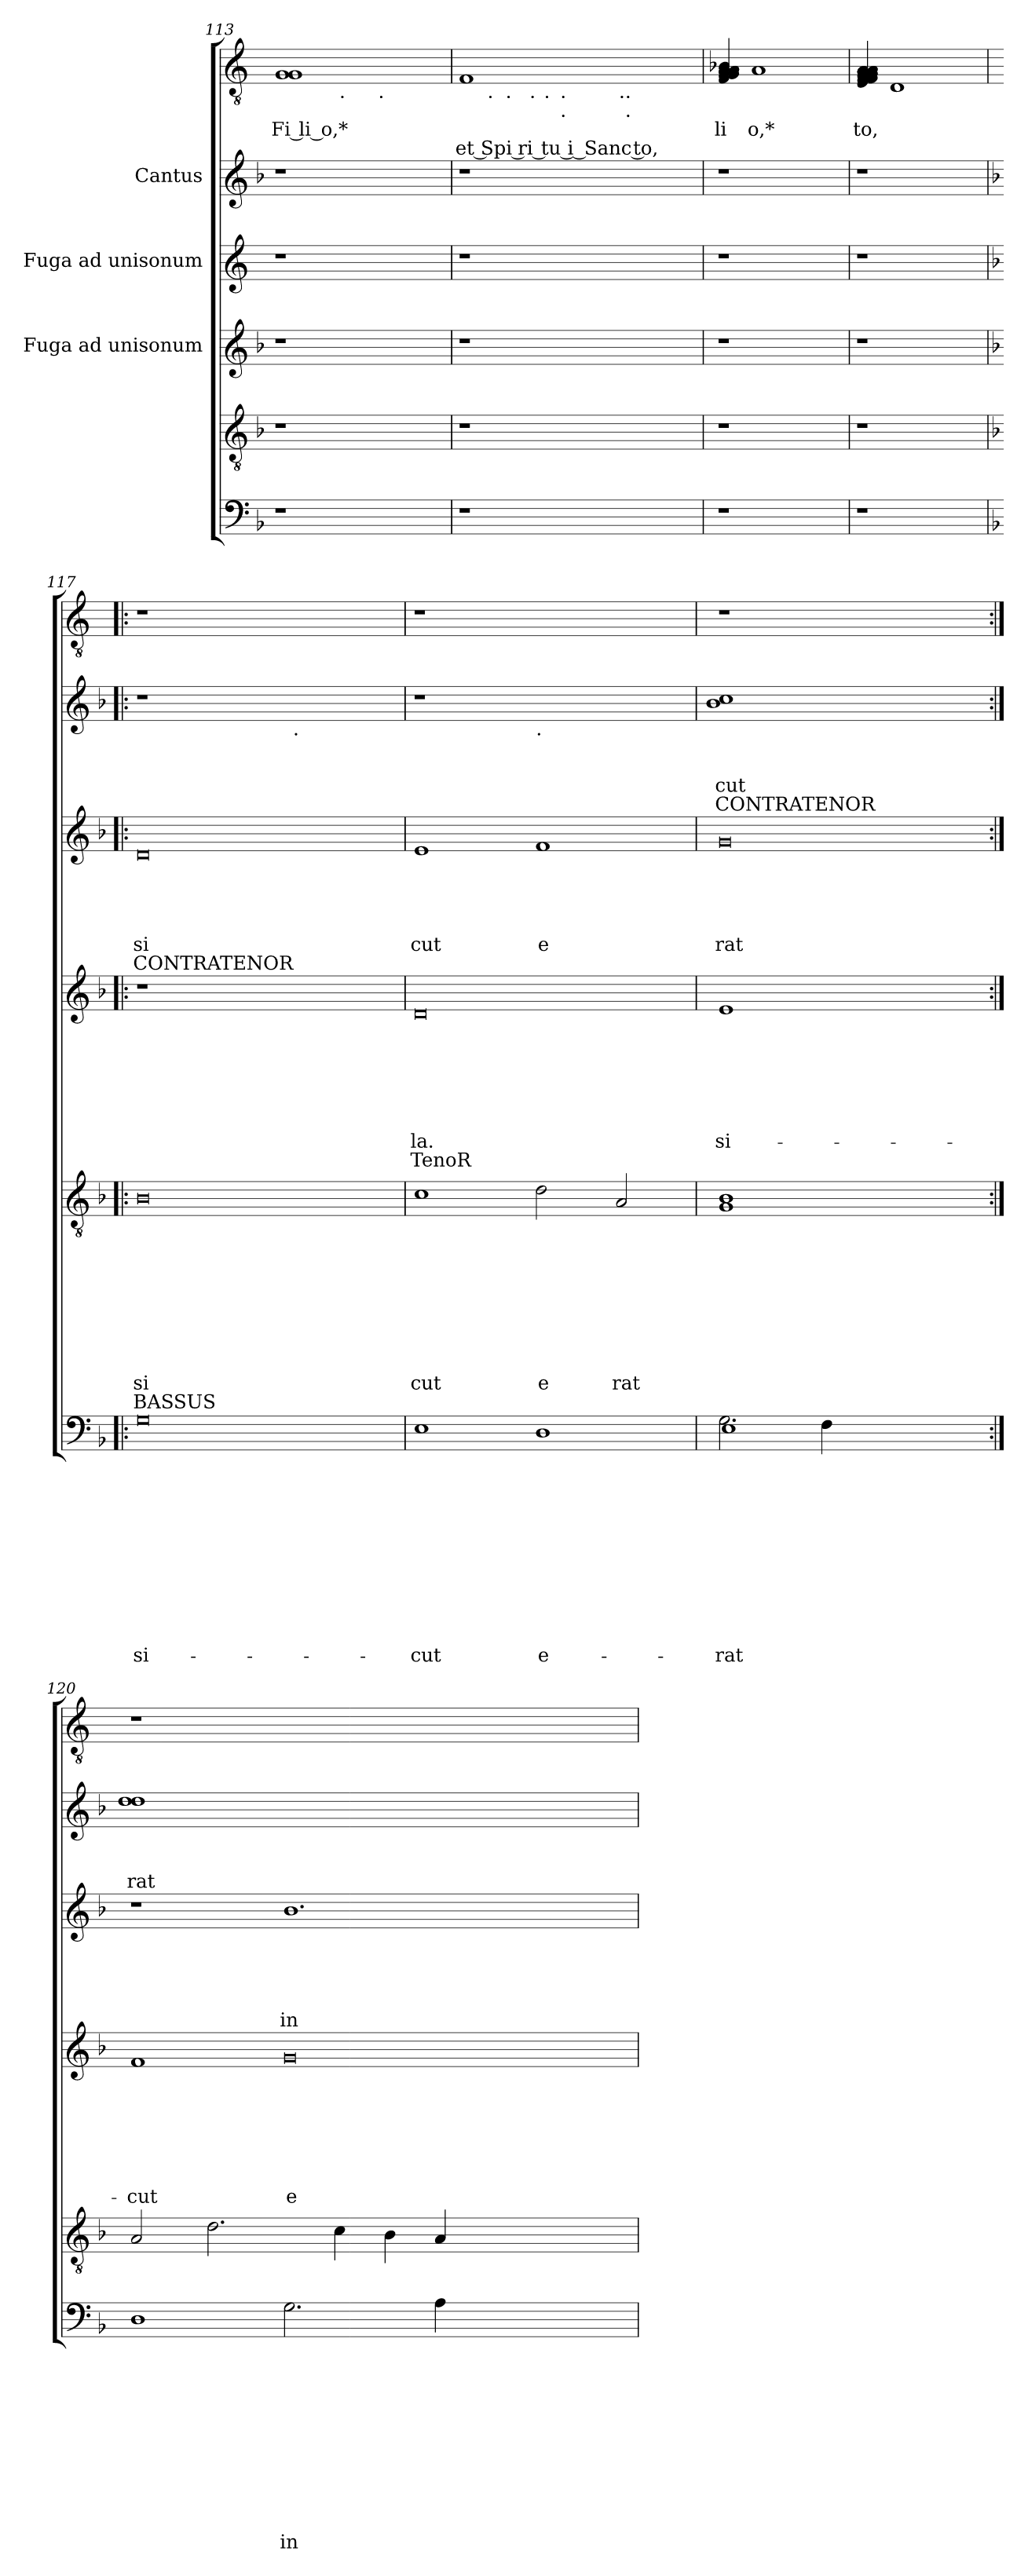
**kern	**text	**text	**text	**text	**text	**text	**text	**text	**text	**text	**text	**kern	**text	**text	**text	**text	**text	**text	**text	**text	**text	**text	**kern	**text	**text	**text	**text	**text	**text	**text	**text	**kern	**text	**text	**text	**text	**text	**text	**kern	**text	**text	**text	**text	**kern	**text	**text
*part6	*part6	*part6	*part6	*part6	*part6	*part6	*part6	*part6	*part6	*part6	*part6	*part5	*part5	*part5	*part5	*part5	*part5	*part5	*part5	*part5	*part5	*part5	*part4	*part4	*part4	*part4	*part4	*part4	*part4	*part4	*part4	*part3	*part3	*part3	*part3	*part3	*part3	*part3	*part2	*part2	*part2	*part2	*part2	*part1	*part1	*part1
*staff6	*staff6	*staff6	*staff6	*staff6	*staff6	*staff6	*staff6	*staff6	*staff6	*staff6	*staff6	*staff5	*staff5	*staff5	*staff5	*staff5	*staff5	*staff5	*staff5	*staff5	*staff5	*staff5	*staff4	*staff4	*staff4	*staff4	*staff4	*staff4	*staff4	*staff4	*staff4	*staff3	*staff3	*staff3	*staff3	*staff3	*staff3	*staff3	*staff2	*staff2	*staff2	*staff2	*staff2	*staff1	*staff1	*staff1
*	*	*	*	*	*	*	*	*	*	*	*	*	*	*	*	*	*	*	*	*	*	*	*I"Fuga ad unisonum	*	*	*	*	*	*	*	*	*I"Fuga ad unisonum	*	*	*	*	*	*	*I"Cantus	*	*	*	*	*	*	*
!!LO:LB:g=z
*clefF4	*	*	*	*	*	*	*	*	*	*	*	*clefGv2	*	*	*	*	*	*	*	*	*	*	*clefG2	*	*	*	*	*	*	*	*	*clefG2	*	*	*	*	*	*	*clefG2	*	*	*	*	*clefGv2	*	*
*k[b-]	*	*	*	*	*	*	*	*	*	*	*	*k[b-]	*	*	*	*	*	*	*	*	*	*	*k[b-]	*	*	*	*	*	*	*	*	*k[]	*	*	*	*	*	*	*k[b-]	*	*	*	*	*k[]	*	*
*F:	*	*	*	*	*	*	*	*	*	*	*	*F:	*	*	*	*	*	*	*	*	*	*	*F:	*	*	*	*	*	*	*	*	*C:	*	*	*	*	*	*	*F:	*	*	*	*	*C:	*	*
=113	=113	=113	=113	=113	=113	=113	=113	=113	=113	=113	=113	=113	=113	=113	=113	=113	=113	=113	=113	=113	=113	=113	=113	=113	=113	=113	=113	=113	=113	=113	=113	=113	=113	=113	=113	=113	=113	=113	=113	=113	=113	=113	=113	=113	=113	=113
!	!	!	!	!	!	!	!	!	!	!	!	!	!	!	!	!	!	!	!	!	!	!	!	!	!	!	!	!	!	!	!	!	!	!	!	!	!	!	!	!	!	!	!	!LO:N:n=1:head=open	!	!
!	!	!	!	!	!	!	!	!	!	!	!	!	!	!	!	!	!	!	!	!	!	!	!	!	!	!	!	!	!	!	!	!	!	!	!	!	!	!	!	!	!	!	!	!LO:N:n=2:head=open	!LO:LY:b:rj	!
*	*	*	*	*	*	*	*	*	*	*	*	*	*	*	*	*	*	*	*	*	*	*	*	*	*	*	*	*	*	*	*	*	*	*	*	*	*	*	*	*	*	*	*	*^	*	*
*	*	*	*	*	*	*	*	*	*	*	*	*	*	*	*	*	*	*	*	*	*	*	*	*	*	*	*	*	*	*	*	*	*	*	*	*	*	*	*	*	*	*	*	*	*^	*	*
1r	.	.	.	.	.	.	.	.	.	.	.	1r	.	.	.	.	.	.	.	.	.	.	1r	.	.	.	.	.	.	.	.	1r	.	.	.	.	.	.	1r	.	.	.	.	1G 1G	4ryy	2ryy	Fi li o,*	.
.	.	.	.	.	.	.	.	.	.	.	.	.	.	.	.	.	.	.	.	.	.	.	.	.	.	.	.	.	.	.	.	.	.	.	.	.	.	.	.	.	.	.	.	.	8ryy	.	.	.
.	.	.	.	.	.	.	.	.	.	.	.	.	.	.	.	.	.	.	.	.	.	.	.	.	.	.	.	.	.	.	.	.	.	.	.	.	.	.	.	.	.	.	.	.	32ryy	.	.	.
!	!	!	!	!	!	!	!	!	!	!	!	!	!	!	!	!	!	!	!	!	!	!	!	!	!	!	!	!	!	!	!	!	!	!	!	!	!	!	!	!	!	!	!	!	!LO:TX:b:t=.	!	!	!
.	.	.	.	.	.	.	.	.	.	.	.	.	.	.	.	.	.	.	.	.	.	.	.	.	.	.	.	.	.	.	.	.	.	.	.	.	.	.	.	.	.	.	.	.	2ryy	.	.	.
.	.	.	.	.	.	.	.	.	.	.	.	.	.	.	.	.	.	.	.	.	.	.	.	.	.	.	.	.	.	.	.	.	.	.	.	.	.	.	.	.	.	.	.	.	.	16ryy	.	.
.	.	.	.	.	.	.	.	.	.	.	.	.	.	.	.	.	.	.	.	.	.	.	.	.	.	.	.	.	.	.	.	.	.	.	.	.	.	.	.	.	.	.	.	.	.	64ryy	.	.
!	!	!	!	!	!	!	!	!	!	!	!	!	!	!	!	!	!	!	!	!	!	!	!	!	!	!	!	!	!	!	!	!	!	!	!	!	!	!	!	!	!	!	!	!	!	!LO:TX:b:t=.	!	!
.	.	.	.	.	.	.	.	.	.	.	.	.	.	.	.	.	.	.	.	.	.	.	.	.	.	.	.	.	.	.	.	.	.	.	.	.	.	.	.	.	.	.	.	.	.	4ryy	.	.
.	.	.	.	.	.	.	.	.	.	.	.	.	.	.	.	.	.	.	.	.	.	.	.	.	.	.	.	.	.	.	.	.	.	.	.	.	.	.	.	.	.	.	.	.	.	8ryy	.	.
.	.	.	.	.	.	.	.	.	.	.	.	.	.	.	.	.	.	.	.	.	.	.	.	.	.	.	.	.	.	.	.	.	.	.	.	.	.	.	.	.	.	.	.	.	16.ryy	.	.	.
.	.	.	.	.	.	.	.	.	.	.	.	.	.	.	.	.	.	.	.	.	.	.	.	.	.	.	.	.	.	.	.	.	.	.	.	.	.	.	.	.	.	.	.	.	.	32.ryy	.	.
!!LO:LB:g=z
=114	=114	=114	=114	=114	=114	=114	=114	=114	=114	=114	=114	=114	=114	=114	=114	=114	=114	=114	=114	=114	=114	=114	=114	=114	=114	=114	=114	=114	=114	=114	=114	=114	=114	=114	=114	=114	=114	=114	=114	=114	=114	=114	=114	=114	=114	=114	=114	=114
!	!	!	!	!	!	!	!	!	!	!	!	!	!	!	!	!	!	!	!	!	!	!	!	!	!	!	!	!	!	!	!	!	!	!	!	!	!	!	!	!	!	!	!	!LO:N:head=open	!	!	!LO:LY:b	!LO:LY:b
*	*	*	*	*	*	*	*	*	*	*	*	*	*	*	*	*	*	*	*	*	*	*	*	*	*	*	*	*	*	*	*	*	*	*	*	*	*	*	*	*	*	*	*	*^	*^	*^	*	*
*	*	*	*	*	*	*	*	*	*	*	*	*	*	*	*	*	*	*	*	*	*	*	*	*	*	*	*	*	*	*	*	*	*	*	*	*	*	*	*	*	*	*	*	*	*	*	*^	*^	*	*	*
*	*	*	*	*	*	*	*	*	*	*	*	*	*	*	*	*	*	*	*	*	*	*	*	*	*	*	*	*	*	*	*	*	*	*	*	*	*	*	*	*	*	*	*	*	*	*	*	*	*	*	*	*	*
1r	.	.	.	.	.	.	.	.	.	.	.	1r	.	.	.	.	.	.	.	.	.	.	1r	.	.	.	.	.	.	.	.	1r	.	.	.	.	.	.	1r	.	.	.	.	1F	8ryy	8ryy	4ryy	4ryy	4..ryy	2ryy	2ryy	.	-et Spi ri tu i Sanc to,
.	.	.	.	.	.	.	.	.	.	.	.	.	.	.	.	.	.	.	.	.	.	.	.	.	.	.	.	.	.	.	.	.	.	.	.	.	.	.	.	.	.	.	.	.	64ryy	16ryy	.	.	.	.	.	.	.
!	!	!	!	!	!	!	!	!	!	!	!	!	!	!	!	!	!	!	!	!	!	!	!	!	!	!	!	!	!	!	!	!	!	!	!	!	!	!	!	!	!	!	!	!	!LO:TX:b:t=.	!	!	!	!	!	!	!	!
.	.	.	.	.	.	.	.	.	.	.	.	.	.	.	.	.	.	.	.	.	.	.	.	.	.	.	.	.	.	.	.	.	.	.	.	.	.	.	.	.	.	.	.	.	2ryy	.	.	.	.	.	.	.	.
.	.	.	.	.	.	.	.	.	.	.	.	.	.	.	.	.	.	.	.	.	.	.	.	.	.	.	.	.	.	.	.	.	.	.	.	.	.	.	.	.	.	.	.	.	.	64ryy	.	.	.	.	.	.	.
!	!	!	!	!	!	!	!	!	!	!	!	!	!	!	!	!	!	!	!	!	!	!	!	!	!	!	!	!	!	!	!	!	!	!	!	!	!	!	!	!	!	!	!	!	!	!LO:TX:b:t=.	!	!	!	!	!	!	!
.	.	.	.	.	.	.	.	.	.	.	.	.	.	.	.	.	.	.	.	.	.	.	.	.	.	.	.	.	.	.	.	.	.	.	.	.	.	.	.	.	.	.	.	.	.	2ryy	.	.	.	.	.	.	.
.	.	.	.	.	.	.	.	.	.	.	.	.	.	.	.	.	.	.	.	.	.	.	.	.	.	.	.	.	.	.	.	.	.	.	.	.	.	.	.	.	.	.	.	.	.	.	32.ryy	16..ryy	.	.	.	.	.
!	!	!	!	!	!	!	!	!	!	!	!	!	!	!	!	!	!	!	!	!	!	!	!	!	!	!	!	!	!	!	!	!	!	!	!	!	!	!	!	!	!	!	!	!	!	!	!LO:TX:b:t=.	!	!	!	!	!	!
.	.	.	.	.	.	.	.	.	.	.	.	.	.	.	.	.	.	.	.	.	.	.	.	.	.	.	.	.	.	.	.	.	.	.	.	.	.	.	.	.	.	.	.	.	.	.	2ryy	.	.	.	.	.	.
!	!	!	!	!	!	!	!	!	!	!	!	!	!	!	!	!	!	!	!	!	!	!	!	!	!	!	!	!	!	!	!	!	!	!	!	!	!	!	!	!	!	!	!	!	!	!	!	!LO:TX:b:t=.	!	!	!	!	!
.	.	.	.	.	.	.	.	.	.	.	.	.	.	.	.	.	.	.	.	.	.	.	.	.	.	.	.	.	.	.	.	.	.	.	.	.	.	.	.	.	.	.	.	.	.	.	.	2ryy	.	.	.	.	.
!	!	!	!	!	!	!	!	!	!	!	!	!	!	!	!	!	!	!	!	!	!	!	!	!	!	!	!	!	!	!	!	!	!	!	!	!	!	!	!	!	!	!	!	!	!	!	!	!	!LO:TX:b:t=.	!	!	!	!
!	!	!	!	!	!	!	!	!	!	!	!	!	!	!	!	!	!	!	!	!	!	!	!	!	!	!	!	!	!	!	!	!	!	!	!	!	!	!	!	!	!	!	!	!	!	!	!	!	!LO:TX:b:t=.	!	!	!	!
.	.	.	.	.	.	.	.	.	.	.	.	.	.	.	.	.	.	.	.	.	.	.	.	.	.	.	.	.	.	.	.	.	.	.	.	.	.	.	.	.	.	.	.	.	.	.	.	.	2ryy	.	.	.	.
.	.	.	.	.	.	.	.	.	.	.	.	.	.	.	.	.	.	.	.	.	.	.	.	.	.	.	.	.	.	.	.	.	.	.	.	.	.	.	.	.	.	.	.	.	.	.	.	.	.	8..ryy	8...ryy	.	.
.	.	.	.	.	.	.	.	.	.	.	.	.	.	.	.	.	.	.	.	.	.	.	.	.	.	.	.	.	.	.	.	.	.	.	.	.	.	.	.	.	.	.	.	.	4ryy	.	.	.	.	.	.	.	.
.	.	.	.	.	.	.	.	.	.	.	.	.	.	.	.	.	.	.	.	.	.	.	.	.	.	.	.	.	.	.	.	.	.	.	.	.	.	.	.	.	.	.	.	.	.	4ryy	.	.	.	.	.	.	.
!	!	!	!	!	!	!	!	!	!	!	!	!	!	!	!	!	!	!	!	!	!	!	!	!	!	!	!	!	!	!	!	!	!	!	!	!	!	!	!	!	!	!	!	!	!	!	!	!	!	!LO:TX:b:t=.	!	!	!
.	.	.	.	.	.	.	.	.	.	.	.	.	.	.	.	.	.	.	.	.	.	.	.	.	.	.	.	.	.	.	.	.	.	.	.	.	.	.	.	.	.	.	.	.	.	.	.	.	.	4ryy	.	.	.
!	!	!	!	!	!	!	!	!	!	!	!	!	!	!	!	!	!	!	!	!	!	!	!	!	!	!	!	!	!	!	!	!	!	!	!	!	!	!	!	!	!	!	!	!	!	!	!	!	!	!	!LO:TX:b:t=.	!	!
!	!	!	!	!	!	!	!	!	!	!	!	!	!	!	!	!	!	!	!	!	!	!	!	!	!	!	!	!	!	!	!	!	!	!	!	!	!	!	!	!	!	!	!	!	!	!	!	!	!	!	!LO:TX:b:t=.	!	!
.	.	.	.	.	.	.	.	.	.	.	.	.	.	.	.	.	.	.	.	.	.	.	.	.	.	.	.	.	.	.	.	.	.	.	.	.	.	.	.	.	.	.	.	.	.	.	.	.	.	.	4ryy	.	.
.	.	.	.	.	.	.	.	.	.	.	.	.	.	.	.	.	.	.	.	.	.	.	.	.	.	.	.	.	.	.	.	.	.	.	.	.	.	.	.	.	.	.	.	.	.	.	8ryy	.	.	.	.	.	.
.	.	.	.	.	.	.	.	.	.	.	.	.	.	.	.	.	.	.	.	.	.	.	.	.	.	.	.	.	.	.	.	.	.	.	.	.	.	.	.	.	.	.	.	.	.	.	.	8ryy	.	.	.	.	.
.	.	.	.	.	.	.	.	.	.	.	.	.	.	.	.	.	.	.	.	.	.	.	.	.	.	.	.	.	.	.	.	.	.	.	.	.	.	.	.	.	.	.	.	.	16..ryy	.	.	.	.	.	.	.	.
.	.	.	.	.	.	.	.	.	.	.	.	.	.	.	.	.	.	.	.	.	.	.	.	.	.	.	.	.	.	.	.	.	.	.	.	.	.	.	.	.	.	.	.	.	.	.	16ryy	.	.	.	.	.	.
.	.	.	.	.	.	.	.	.	.	.	.	.	.	.	.	.	.	.	.	.	.	.	.	.	.	.	.	.	.	.	.	.	.	.	.	.	.	.	.	.	.	.	.	.	.	.	.	.	16ryy	.	.	.	.
.	.	.	.	.	.	.	.	.	.	.	.	.	.	.	.	.	.	.	.	.	.	.	.	.	.	.	.	.	.	.	.	.	.	.	.	.	.	.	.	.	.	.	.	.	.	32.ryy	.	.	.	.	.	.	.
.	.	.	.	.	.	.	.	.	.	.	.	.	.	.	.	.	.	.	.	.	.	.	.	.	.	.	.	.	.	.	.	.	.	.	.	.	.	.	.	.	.	.	.	.	.	.	.	.	.	32ryy	.	.	.
.	.	.	.	.	.	.	.	.	.	.	.	.	.	.	.	.	.	.	.	.	.	.	.	.	.	.	.	.	.	.	.	.	.	.	.	.	.	.	.	.	.	.	.	.	.	.	64ryy	64ryy	.	.	64ryy	.	.
!!LO:LB:g=z
=115	=115	=115	=115	=115	=115	=115	=115	=115	=115	=115	=115	=115	=115	=115	=115	=115	=115	=115	=115	=115	=115	=115	=115	=115	=115	=115	=115	=115	=115	=115	=115	=115	=115	=115	=115	=115	=115	=115	=115	=115	=115	=115	=115	=115	=115	=115	=115	=115	=115	=115	=115	=115	=115
!	!	!	!	!	!	!	!	!	!	!	!	!	!	!	!	!	!	!	!	!	!	!	!	!	!	!	!	!	!	!	!	!	!	!	!	!	!	!	!	!	!	!	!	!	!	!	!	!	!	!	!	!LO:LY:b	!
*	*	*	*	*	*	*	*	*	*	*	*	*	*	*	*	*	*	*	*	*	*	*	*	*	*	*	*	*	*	*	*	*	*	*	*	*	*	*	*	*	*	*	*	*v	*v	*v	*v	*v	*v	*v	*v	*	*
1r	.	.	.	.	.	.	.	.	.	.	.	1r	.	.	.	.	.	.	.	.	.	.	1r	.	.	.	.	.	.	.	.	1r	.	.	.	.	.	.	1r	.	.	.	.	4F/ 4G/ 4G/ 4A/ 4A/ 4A/ 4A/ 4A/ 4B-X/	li	.
!	!	!	!	!	!	!	!	!	!	!	!	!	!	!	!	!	!	!	!	!	!	!	!	!	!	!	!	!	!	!	!	!	!	!	!	!	!	!	!	!	!	!	!	!	!LO:LY:b	!
.	.	.	.	.	.	.	.	.	.	.	.	.	.	.	.	.	.	.	.	.	.	.	.	.	.	.	.	.	.	.	.	.	.	.	.	.	.	.	.	.	.	.	.	1A	o,*	.
4ryy	.	.	.	.	.	.	.	.	.	.	.	4ryy	.	.	.	.	.	.	.	.	.	.	4ryy	.	.	.	.	.	.	.	.	4ryy	.	.	.	.	.	.	4ryy	.	.	.	.	.	.	.
!!LO:LB:g=z
=116	=116	=116	=116	=116	=116	=116	=116	=116	=116	=116	=116	=116	=116	=116	=116	=116	=116	=116	=116	=116	=116	=116	=116	=116	=116	=116	=116	=116	=116	=116	=116	=116	=116	=116	=116	=116	=116	=116	=116	=116	=116	=116	=116	=116	=116	=116
!	!	!	!	!	!	!	!	!	!	!	!	!	!	!	!	!	!	!	!	!	!	!	!	!	!	!	!	!	!	!	!	!	!	!	!	!	!	!	!	!	!	!	!	!	!LO:LY:b	!
1r	.	.	.	.	.	.	.	.	.	.	.	1r	.	.	.	.	.	.	.	.	.	.	1r	.	.	.	.	.	.	.	.	1r	.	.	.	.	.	.	1r	.	.	.	.	4E/ 4F/ 4F/ 4G/ 4G/ 4G/ 4A/ 4A/ 4A/ 4A/	-to,	.
.	.	.	.	.	.	.	.	.	.	.	.	.	.	.	.	.	.	.	.	.	.	.	.	.	.	.	.	.	.	.	.	.	.	.	.	.	.	.	.	.	.	.	.	1D	.	.
4ryy	.	.	.	.	.	.	.	.	.	.	.	4ryy	.	.	.	.	.	.	.	.	.	.	4ryy	.	.	.	.	.	.	.	.	4ryy	.	.	.	.	.	.	4ryy	.	.	.	.	.	.	.
!!LO:PB:g=z
=117!|:	=117!|:	=117!|:	=117!|:	=117!|:	=117!|:	=117!|:	=117!|:	=117!|:	=117!|:	=117!|:	=117!|:	=117!|:	=117!|:	=117!|:	=117!|:	=117!|:	=117!|:	=117!|:	=117!|:	=117!|:	=117!|:	=117!|:	=117!|:	=117!|:	=117!|:	=117!|:	=117!|:	=117!|:	=117!|:	=117!|:	=117!|:	=117!|:	=117!|:	=117!|:	=117!|:	=117!|:	=117!|:	=117!|:	=117!|:	=117!|:	=117!|:	=117!|:	=117!|:	=117!|:	=117!|:	=117!|:
*	*	*	*	*	*	*	*	*	*	*	*	*	*	*	*	*	*	*	*	*	*	*	*	*	*	*	*	*	*	*	*	*k[b-]	*	*	*	*	*	*	*	*	*	*	*	*	*	*
*	*	*	*	*	*	*	*	*	*	*	*	*	*	*	*	*	*	*	*	*	*	*	*	*	*	*	*	*	*	*	*	*F:	*	*	*	*	*	*	*	*	*	*	*	*	*	*
!	!	!	!	!	!	!	!	!	!	!	!LO:LY:b	!	!	!	!	!	!	!	!	!	!LO:LY:b	!LO:LY:b	!	!	!	!	!	!	!	!	!	!	!	!	!	!	!LO:LY:b	!LO:LY:b	!	!	!	!	!	!	!	!
0G	.	.	.	.	.	.	.	.	.	.	si-	0B-	.	.	.	.	.	.	.	.	si	-BASSUS	1r	.	.	.	.	.	.	.	.	0d	.	.	.	.	si	CONTRATENOR	1r	.	.	.	.	1r	.	.
.	.	.	.	.	.	.	.	.	.	.	.	.	.	.	.	.	.	.	.	.	.	.	1ryy	.	.	.	.	.	.	.	.	.	.	.	.	.	.	.	8ryy	.	.	.	.	1ryy	.	.
!	!	!	!	!	!	!	!	!	!	!	!	!	!	!	!	!	!	!	!	!	!	!	!	!	!	!	!	!	!	!	!	!	!	!	!	!	!	!	!LO:TX:b:t=.	!	!	!	!	!	!	!
.	.	.	.	.	.	.	.	.	.	.	.	.	.	.	.	.	.	.	.	.	.	.	.	.	.	.	.	.	.	.	.	.	.	.	.	.	.	.	2..ryy	.	.	.	.	.	.	.
=118	=118	=118	=118	=118	=118	=118	=118	=118	=118	=118	=118	=118	=118	=118	=118	=118	=118	=118	=118	=118	=118	=118	=118	=118	=118	=118	=118	=118	=118	=118	=118	=118	=118	=118	=118	=118	=118	=118	=118	=118	=118	=118	=118	=118	=118	=118
!	!	!	!	!	!	!	!	!	!	!	!LO:LY:b	!	!	!	!	!	!	!	!	!	!LO:LY:b	!	!	!	!	!	!	!	!	!LO:LY:b	!LO:LY:b	!	!	!	!	!	!LO:LY:b	!	!	!	!	!	!	!	!	!
1E	.	.	.	.	.	.	.	.	.	.	-cut	1c	.	.	.	.	.	.	.	.	cut	.	0d	.	.	.	.	.	.	-la.	-TenoR	1e	.	.	.	.	cut	.	1r	.	.	.	.	1r	.	.
!	!	!	!	!	!	!	!	!	!	!	!	!	!	!	!	!	!	!	!	!	!	!	!	!	!	!	!	!	!	!	!	!	!	!	!	!	!	!	!LO:TX:b:t=.	!	!	!	!	!	!	!
!	!	!	!	!	!	!	!	!	!	!	!LO:LY:b	!	!	!	!	!	!	!	!	!	!LO:LY:b	!	!	!	!	!	!	!	!	!	!	!	!	!	!	!	!LO:LY:b	!	!	!	!	!	!	!	!	!
1D	.	.	.	.	.	.	.	.	.	.	e-	2d\	.	.	.	.	.	.	.	.	e	.	.	.	.	.	.	.	.	.	.	1f	.	.	.	.	e	.	1ryy	.	.	.	.	1ryy	.	.
!	!	!	!	!	!	!	!	!	!	!	!	!	!	!	!	!	!	!	!	!	!LO:LY:b	!	!	!	!	!	!	!	!	!	!	!	!	!	!	!	!	!	!	!	!	!	!	!	!	!
.	.	.	.	.	.	.	.	.	.	.	.	2A/	.	.	.	.	.	.	.	.	rat	.	.	.	.	.	.	.	.	.	.	.	.	.	.	.	.	.	.	.	.	.	.	.	.	.
=119	=119	=119	=119	=119	=119	=119	=119	=119	=119	=119	=119	=119	=119	=119	=119	=119	=119	=119	=119	=119	=119	=119	=119	=119	=119	=119	=119	=119	=119	=119	=119	=119	=119	=119	=119	=119	=119	=119	=119	=119	=119	=119	=119	=119	=119	=119
!	!	!	!	!	!	!	!	!	!	!	!LO:LY:b	!	!	!	!	!	!	!	!	!	!	!	!	!	!	!	!	!	!	!LO:LY:b	!	!	!	!	!	!	!LO:LY:b	!	!	!	!	!LO:LY:b	!LO:LY:b	!	!	!
*^	*	*	*	*	*	*	*	*	*	*	*	*	*	*	*	*	*	*	*	*	*	*	*	*	*	*	*	*	*	*	*	*	*	*	*	*	*	*	*	*	*	*	*	*	*	*
2.G\	1E	.	.	.	.	.	.	.	.	.	.	-rat	1G 1B-	.	.	.	.	.	.	.	.	.	.	1e	.	.	.	.	.	.	si-	.	0g	.	.	.	.	rat	.	1b- 1cc	.	.	-cut	CONTRATENOR	1r	.	.
4F\	.	.	.	.	.	.	.	.	.	.	.	.	.	.	.	.	.	.	.	.	.	.	.	.	.	.	.	.	.	.	.	.	.	.	.	.	.	.	.	.	.	.	.	.	.	.	.
1ryy	1ryy	.	.	.	.	.	.	.	.	.	.	.	1ryy	.	.	.	.	.	.	.	.	.	.	1ryy	.	.	.	.	.	.	.	.	.	.	.	.	.	.	.	1ryy	.	.	.	.	1ryy	.	.
!!LO:LB:g=z
=120:|!	=120:|!	=120:|!	=120:|!	=120:|!	=120:|!	=120:|!	=120:|!	=120:|!	=120:|!	=120:|!	=120:|!	=120:|!	=120:|!	=120:|!	=120:|!	=120:|!	=120:|!	=120:|!	=120:|!	=120:|!	=120:|!	=120:|!	=120:|!	=120:|!	=120:|!	=120:|!	=120:|!	=120:|!	=120:|!	=120:|!	=120:|!	=120:|!	=120:|!	=120:|!	=120:|!	=120:|!	=120:|!	=120:|!	=120:|!	=120:|!	=120:|!	=120:|!	=120:|!	=120:|!	=120:|!	=120:|!	=120:|!
!	!	!	!	!	!	!	!	!	!	!	!	!	!	!	!	!	!	!	!	!	!	!	!	!	!	!	!	!	!	!	!LO:LY:b	!	!	!	!	!	!	!	!	!	!	!	!LO:LY:b	!	!	!	!
*v	*v	*	*	*	*	*	*	*	*	*	*	*	*	*	*	*	*	*	*	*	*	*	*	*	*	*	*	*	*	*	*	*	*	*	*	*	*	*	*	*	*	*	*	*	*	*	*
1D	.	.	.	.	.	.	.	.	.	.	.	2A/	.	.	.	.	.	.	.	.	.	.	1f	.	.	.	.	.	.	-cut	.	1r	.	.	.	.	.	.	1dd 1dd	.	.	rat	.	1r	.	.
.	.	.	.	.	.	.	.	.	.	.	.	2.d\	.	.	.	.	.	.	.	.	.	.	.	.	.	.	.	.	.	.	.	.	.	.	.	.	.	.	.	.	.	.	.	.	.	.
!	!	!	!	!	!	!	!	!	!	!	!LO:LY:b	!	!	!	!	!	!	!	!	!	!	!	!	!	!	!	!	!	!	!LO:LY:b	!	!	!	!	!	!	!LO:LY:b	!	!	!	!	!	!	!	!	!
2.G\	.	.	.	.	.	.	.	.	.	.	in	.	.	.	.	.	.	.	.	.	.	.	0g	.	.	.	.	.	.	e	.	1.b-	.	.	.	.	in	.	0ryy	.	.	.	.	0ryy	.	.
.	.	.	.	.	.	.	.	.	.	.	.	4c\	.	.	.	.	.	.	.	.	.	.	.	.	.	.	.	.	.	.	.	.	.	.	.	.	.	.	.	.	.	.	.	.	.	.
.	.	.	.	.	.	.	.	.	.	.	.	4B-\	.	.	.	.	.	.	.	.	.	.	.	.	.	.	.	.	.	.	.	.	.	.	.	.	.	.	.	.	.	.	.	.	.	.
4A\	.	.	.	.	.	.	.	.	.	.	.	4A/	.	.	.	.	.	.	.	.	.	.	.	.	.	.	.	.	.	.	.	.	.	.	.	.	.	.	.	.	.	.	.	.	.	.
1ryy	.	.	.	.	.	.	.	.	.	.	.	1ryy	.	.	.	.	.	.	.	.	.	.	.	.	.	.	.	.	.	.	.	.	.	.	.	.	.	.	.	.	.	.	.	.	.	.
.	.	.	.	.	.	.	.	.	.	.	.	.	.	.	.	.	.	.	.	.	.	.	.	.	.	.	.	.	.	.	.	2ryy	.	.	.	.	.	.	.	.	.	.	.	.	.	.
=	=	=	=	=	=	=	=	=	=	=	=	=	=	=	=	=	=	=	=	=	=	=	=	=	=	=	=	=	=	=	=	=	=	=	=	=	=	=	=	=	=	=	=	=	=	=
*-	*-	*-	*-	*-	*-	*-	*-	*-	*-	*-	*-	*-	*-	*-	*-	*-	*-	*-	*-	*-	*-	*-	*-	*-	*-	*-	*-	*-	*-	*-	*-	*-	*-	*-	*-	*-	*-	*-	*-	*-	*-	*-	*-	*-	*-	*-
